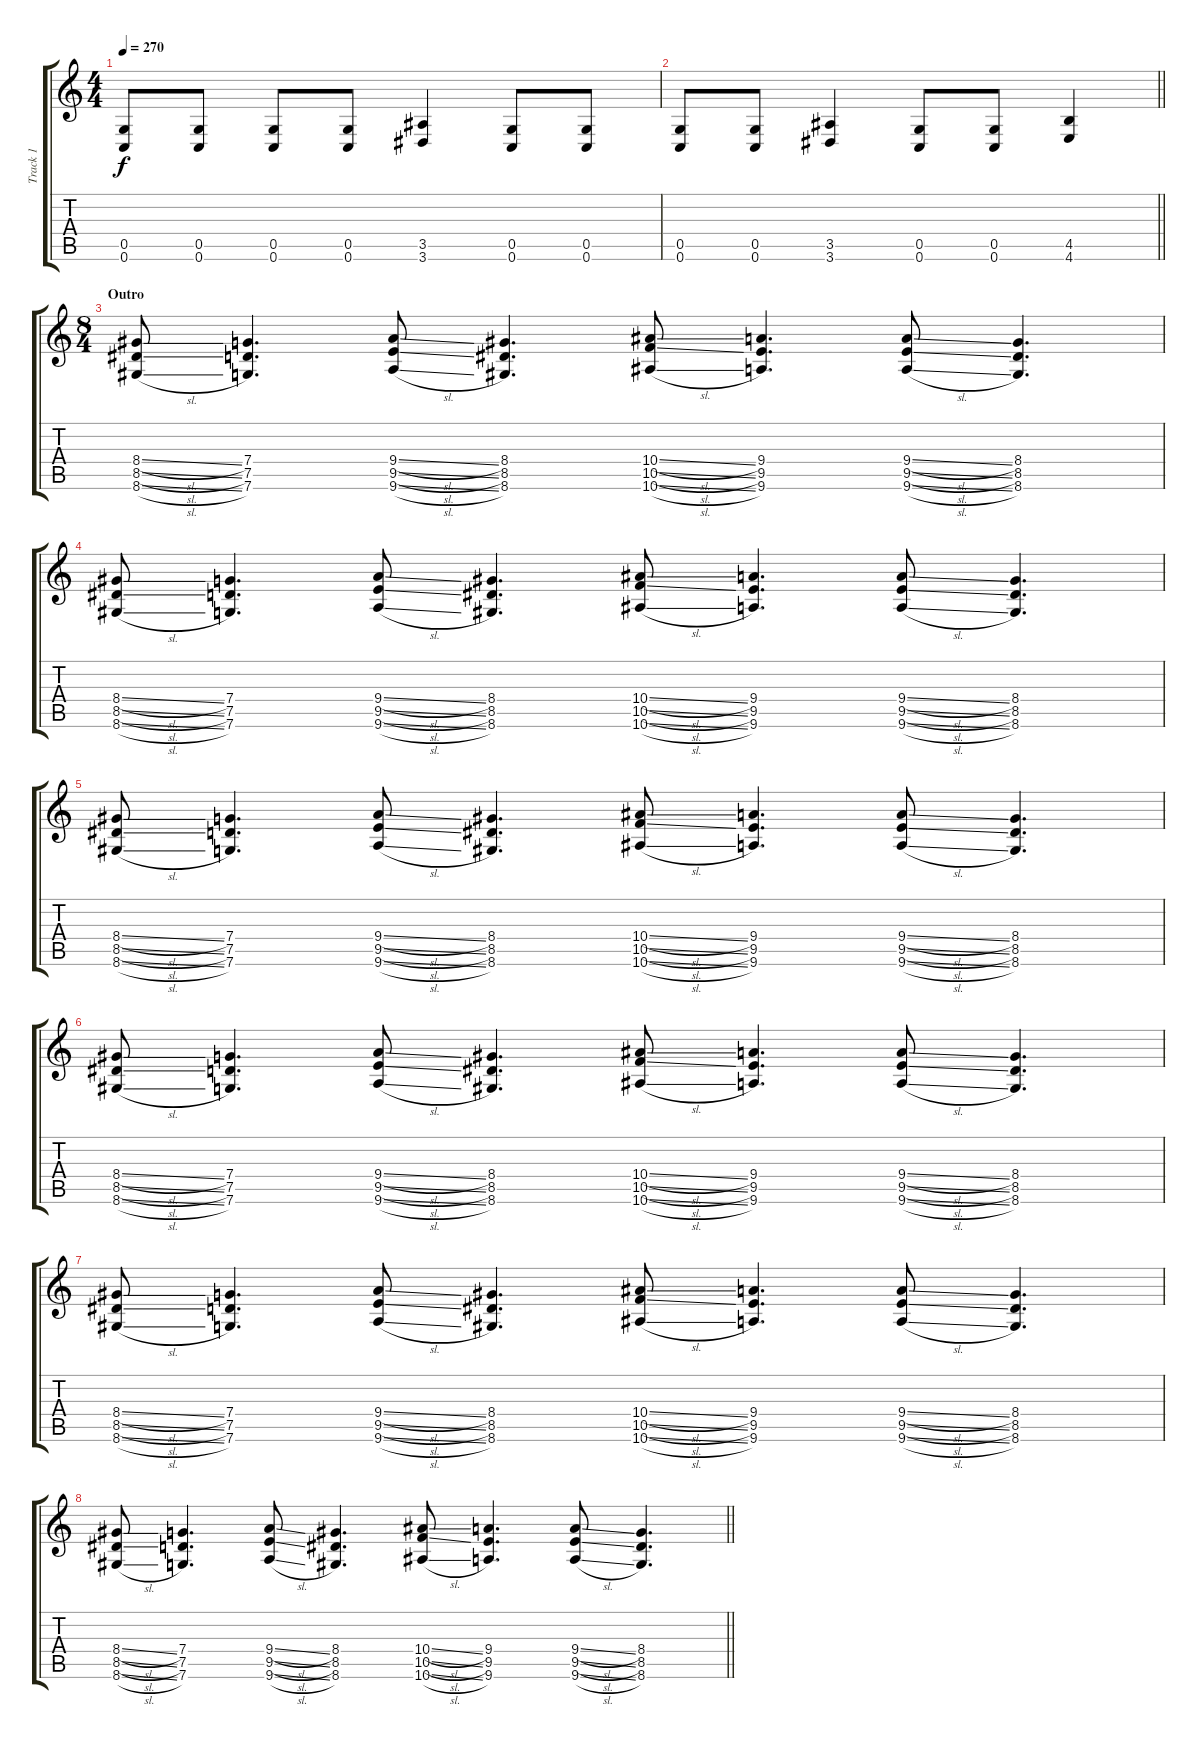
\track ("Track 1" "Track 1") {instrument distortionguitar}
\staff {score tabs}
\tuning (D4 A3 F3 C3 G2 C2) {hide}
\ts (4 4)
\tempo 270
\clef g2
\ks c
(0.5 0.6).8{dy f} (0.5 0.6).8 (0.5 0.6).8 (0.5 0.6).8 (3.5 3.6).4 (0.5 0.6).8 (0.5 0.6).8 |
\barLineRight lightlight
(0.5 0.6).8 (0.5 0.6).8 (3.5 3.6).4 (0.5 0.6).8 (0.5 0.6).8 (4.5 4.6).4 |
\ts (8 4)
\section ("" "Outro ")
(8.4{sl} 8.5{sl} 8.6{sl}).8 (7.4 7.5 7.6).4{d} (9.4{sl} 9.5{sl} 9.6{sl}).8 (8.4 8.5 8.6).4{d} (10.4{sl} 10.5{sl} 10.6{sl}).8 (9.4 9.5 9.6).4{d} (9.4{sl} 9.5{sl} 9.6{sl}).8 (8.4 8.5 8.6).4{d} |
(8.4{sl} 8.5{sl} 8.6{sl}).8 (7.4 7.5 7.6).4{d} (9.4{sl} 9.5{sl} 9.6{sl}).8 (8.4 8.5 8.6).4{d} (10.4{sl} 10.5{sl} 10.6{sl}).8 (9.4 9.5 9.6).4{d} (9.4{sl} 9.5{sl} 9.6{sl}).8 (8.4 8.5 8.6).4{d} |
(8.4{sl} 8.5{sl} 8.6{sl}).8 (7.4 7.5 7.6).4{d} (9.4{sl} 9.5{sl} 9.6{sl}).8 (8.4 8.5 8.6).4{d} (10.4{sl} 10.5{sl} 10.6{sl}).8 (9.4 9.5 9.6).4{d} (9.4{sl} 9.5{sl} 9.6{sl}).8 (8.4 8.5 8.6).4{d} |
(8.4{sl} 8.5{sl} 8.6{sl}).8 (7.4 7.5 7.6).4{d} (9.4{sl} 9.5{sl} 9.6{sl}).8 (8.4 8.5 8.6).4{d} (10.4{sl} 10.5{sl} 10.6{sl}).8 (9.4 9.5 9.6).4{d} (9.4{sl} 9.5{sl} 9.6{sl}).8 (8.4 8.5 8.6).4{d} |
(8.4{sl} 8.5{sl} 8.6{sl}).8 (7.4 7.5 7.6).4{d} (9.4{sl} 9.5{sl} 9.6{sl}).8 (8.4 8.5 8.6).4{d} (10.4{sl} 10.5{sl} 10.6{sl}).8 (9.4 9.5 9.6).4{d} (9.4{sl} 9.5{sl} 9.6{sl}).8 (8.4 8.5 8.6).4{d} |
\barLineRight lightlight
(8.4{sl} 8.5{sl} 8.6{sl}).8 (7.4 7.5 7.6).4{d} (9.4{sl} 9.5{sl} 9.6{sl}).8 (8.4 8.5 8.6).4{d} (10.4{sl} 10.5{sl} 10.6{sl}).8 (9.4 9.5 9.6).4{d} (9.4{sl} 9.5{sl} 9.6{sl}).8 (8.4 8.5 8.6).4{d}
